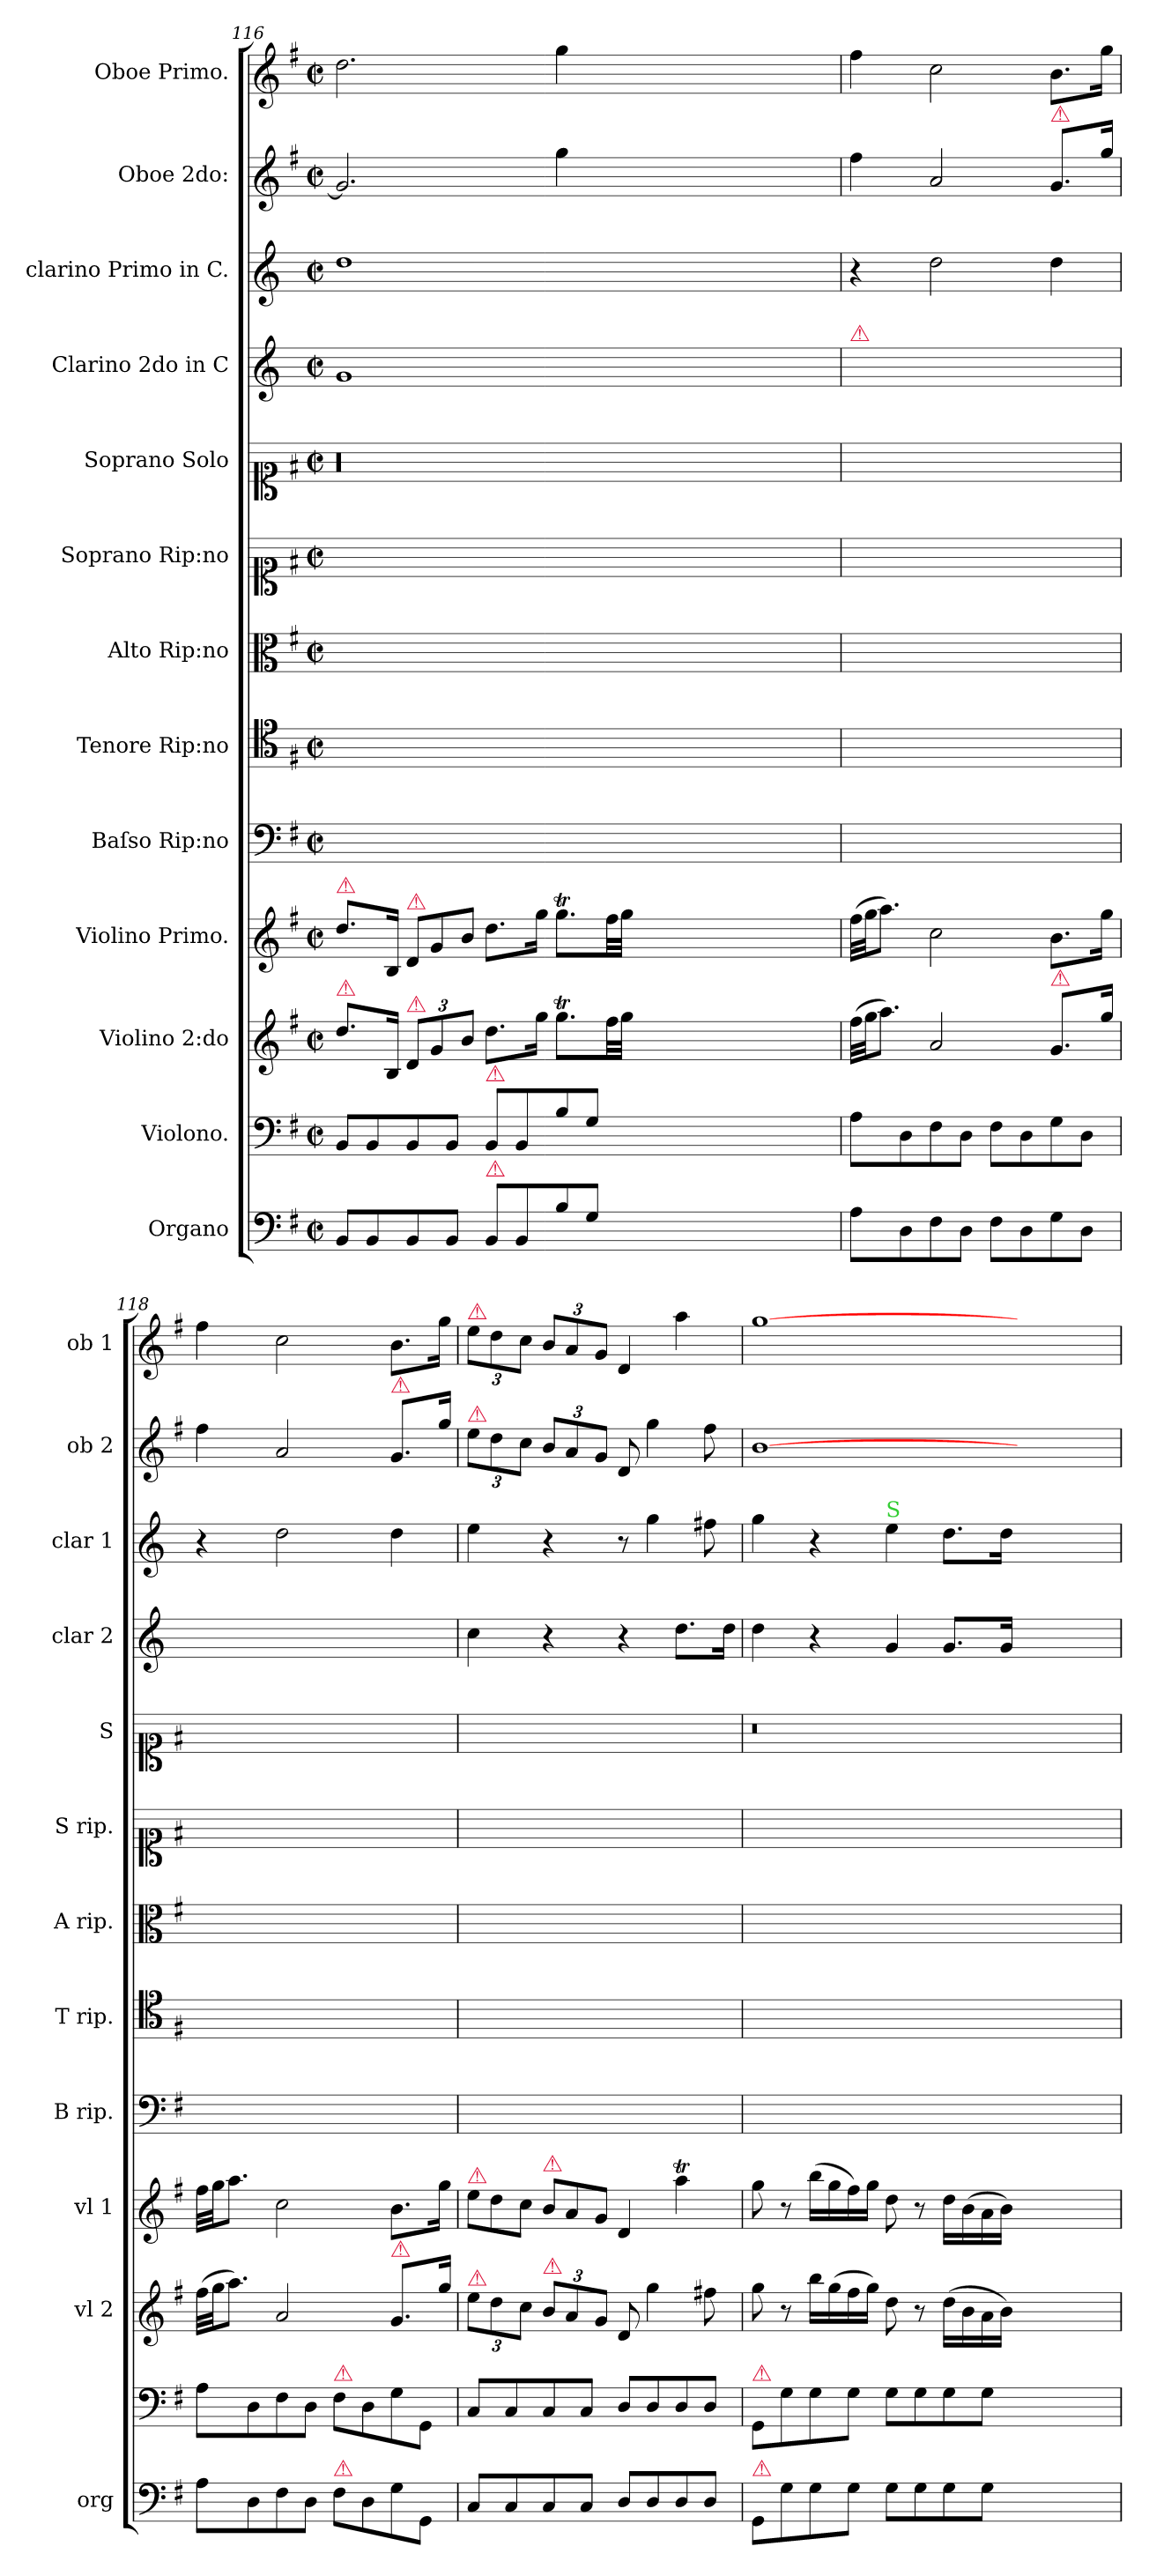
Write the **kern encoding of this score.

**kern	**kern	**kern	**kern	**kern	**kern	**kern	**kern	**kern	**kern	**kern	**kern	**kern
*part13	*part12	*part11	*part10	*part9	*part8	*part7	*part6	*part5	*part4	*part3	*part2	*part1
*staff13	*staff12	*staff11	*staff10	*staff9	*staff8	*staff7	*staff6	*staff5	*staff4	*staff3	*staff2	*staff1
*I"Organo	*I"Violono.	*I"Violino 2:do	*I"Violino Primo.	*I"Baſso Rip:no	*I"Tenore Rip:no	*I"Alto Rip:no	*I"Soprano Rip:no	*I"Soprano Solo	*I"Clarino 2do in C	*I"clarino Primo in C.	*I"Oboe 2do:	*I"Oboe Primo.
*I'org	*	*I'vl 2	*I'vl 1	*I'B rip.	*I'T rip.	*I'A rip.	*I'S rip.	*I'S	*I'clar 2	*I'clar 1	*I'ob 2	*I'ob 1
*clefF4	*clefF4	*clefG2	*clefG2	*clefF4	*clefC4	*clefC3	*clefC1	*clefC1	*clefG2	*clefG2	*clefG2	*clefG2
*k[f#]	*k[f#]	*k[f#]	*k[f#]	*k[f#]	*k[f#]	*k[f#]	*k[f#]	*k[f#]	*k[]	*k[]	*k[f#]	*k[f#]
*G:	*G:	*G:	*G:	*G:	*G:	*G:	*G:	*G:	*	*	*G:	*G:
*M2/2	*M2/2	*M2/2	*M2/2	*M2/2	*M2/2	*M2/2	*M2/2	*M2/2	*M2/2	*M2/2	*M2/2	*M2/2
*met(c|)	*met(c|)	*met(c|)	*met(c|)	*met(c|)	*met(c|)	*met(c|)	*met(c|)	*met(c|)	*met(c|)	*met(c|)	*met(c|)	*met(c|)
=116	=116	=116	=116	=116	=116	=116	=116	=116	=116	=116	=116	=116
!	!	!	!LO:TX:a:color=crimson:t=⚠	!	!	!	!	!	!	!	!	!
!	!	!LO:TX:a:color=crimson:t=⚠	!	!	!	!	!	!	!	!	!	!
8BB/L	8BB/L	8.dd\L	8.dd\L	1ryy	1ryy	1ryy	1ryy	00r	1g/	1dd\	2.g/]	2.dd\
8BB/	8BB/	.	.	.	.	.	.	.	.	.	.	.
.	.	16B/Jk	16B/Jk	.	.	.	.	.	.	.	.	.
*	*	*	*Xtuplet	*	*	*	*	*	*	*	*	*
!	!	!	!LO:TX:a:color=crimson:t=⚠	!	!	!	!	!	!	!	!	!
!	!	!LO:TX:a:color=crimson:t=⚠	!	!	!	!	!	!	!	!	!	!
8BB/	8BB/	12d/L	12d/L	.	.	.	.	.	.	.	.	.
.	.	12g/	12g/	.	.	.	.	.	.	.	.	.
8BB/J	8BB/J	.	.	.	.	.	.	.	.	.	.	.
.	.	12b/J	12b/J	.	.	.	.	.	.	.	.	.
!	!LO:TX:a:color=crimson:t=⚠	!	!	!	!	!	!	!	!	!	!	!
!LO:TX:a:color=crimson:t=⚠	!	!	!	!	!	!	!	!	!	!	!	!
8BB/L	8BB/L	8.dd\L	8.dd\L	.	.	.	.	.	.	.	.	.
8BB/	8BB/	.	.	.	.	.	.	.	.	.	.	.
.	.	16gg\Jk	16gg\Jk	.	.	.	.	.	.	.	.	.
8B\	8B\	8.ggT\L	8.ggT\L	.	.	.	.	.	.	.	4gg\	4gg\
8G\J	8G\J	.	.	.	.	.	.	.	.	.	.	.
.	.	32ff#\LL	32ff#\LL	.	.	.	.	.	.	.	.	.
.	.	32gg\JJJ	32gg\JJJ	.	.	.	.	.	.	.	.	.
0.ryy	0.ryy	0.ryy	0.ryy	0.ryy	0.ryy	0.ryy	0.ryy	.	0.ryy	0.ryy	0.ryy	0.ryy
=117	=117	=117	=117	=117	=117	=117	=117	=117	=117	=117	=117	=117
!	!	!	!	!	!	!	!	!	!LO:TX:a:color=crimson:t=⚠	!	!	!
8A\L	8A\L	(32ff#\LLL	(32ff#\LLL	1ryy	1ryy	1ryy	1ryy	1ryy	1ryy	4r	4ff#\	4ff#\
.	.	32gg\JJ	32gg\JJ	.	.	.	.	.	.	.	.	.
.	.	8.aa\J)	8.aa\J)	.	.	.	.	.	.	.	.	.
8D\	8D\	.	.	.	.	.	.	.	.	.	.	.
8F#\	8F#\	2a/	2cc\	.	.	.	.	.	.	2dd\	2a/	2cc\
8D\J	8D\J	.	.	.	.	.	.	.	.	.	.	.
8F#\L	8F#\L	.	.	.	.	.	.	.	.	.	.	.
8D\	8D\	.	.	.	.	.	.	.	.	.	.	.
!	!	!	!	!	!	!	!	!	!	!	!LO:TX:a:color=crimson:t=⚠	!
!	!	!LO:TX:a:color=crimson:t=⚠	!	!	!	!	!	!	!	!	!	!
8G\	8G\	8.g/L	8.b\L	.	.	.	.	.	.	4dd\	8.g/L	8.b\L
8D\J	8D\J	.	.	.	.	.	.	.	.	.	.	.
.	.	16gg\Jk	16gg\Jk	.	.	.	.	.	.	.	16gg\Jk	16gg\Jk
=118	=118	=118	=118	=118	=118	=118	=118	=118	=118	=118	=118	=118
8A\L	8A\L	(32ff#\LLL	32ff#\LLL	1ryy	1ryy	1ryy	1ryy	1ryy	1ryy	4r	4ff#\	4ff#\
.	.	32gg\JJ	32gg\JJ	.	.	.	.	.	.	.	.	.
.	.	8.aa\J)	8.aa\J	.	.	.	.	.	.	.	.	.
8D\	8D\	.	.	.	.	.	.	.	.	.	.	.
8F#\	8F#\	2a/	2cc\	.	.	.	.	.	.	2dd\	2a/	2cc\
8D\J	8D\J	.	.	.	.	.	.	.	.	.	.	.
!	!LO:TX:a:color=crimson:t=⚠	!	!	!	!	!	!	!	!	!	!	!
!LO:TX:a:color=crimson:t=⚠	!	!	!	!	!	!	!	!	!	!	!	!
8F#\L	8F#\L	.	.	.	.	.	.	.	.	.	.	.
8D\	8D\	.	.	.	.	.	.	.	.	.	.	.
!	!	!	!	!	!	!	!	!	!	!	!LO:TX:a:color=crimson:t=⚠	!
!	!	!LO:TX:a:color=crimson:t=⚠	!	!	!	!	!	!	!	!	!	!
8G\	8G\	8.g/L	8.b\L	.	.	.	.	.	.	4dd\	8.g/L	8.b\L
8GG/J	8GG/J	.	.	.	.	.	.	.	.	.	.	.
.	.	16gg\Jk	16gg\Jk	.	.	.	.	.	.	.	16gg\Jk	16gg\Jk
=119	=119	=119	=119	=119	=119	=119	=119	=119	=119	=119	=119	=119
!	!	!	!	!	!	!	!	!	!	!	!	!LO:TX:a:color=crimson:t=⚠
!	!	!	!	!	!	!	!	!	!	!	!LO:TX:a:color=crimson:t=⚠	!
!	!	!	!LO:TX:a:color=crimson:t=⚠	!	!	!	!	!	!	!	!	!
!	!	!LO:TX:a:color=crimson:t=⚠	!	!	!	!	!	!	!	!	!	!
8C/L	8C/L	12ee\L	12ee\L	1ryy	1ryy	1ryy	1ryy	1ryy	4cc\	4ee\	12ee\L	12ee\L
.	.	12dd\	12dd\	.	.	.	.	.	.	.	12dd\	12dd\
8C/	8C/	.	.	.	.	.	.	.	.	.	.	.
.	.	12cc\J	12cc\J	.	.	.	.	.	.	.	12cc\J	12cc\J
!	!	!	!LO:TX:a:color=crimson:t=⚠	!	!	!	!	!	!	!	!	!
!	!	!LO:TX:a:color=crimson:t=⚠	!	!	!	!	!	!	!	!	!	!
8C/	8C/	12b/L	12b/L	.	.	.	.	.	4r	4r	12b/L	12b/L
.	.	12a/	12a/	.	.	.	.	.	.	.	12a/	12a/
8C/J	8C/J	.	.	.	.	.	.	.	.	.	.	.
.	.	12g/J	12g/J	.	.	.	.	.	.	.	12g/J	12g/J
8D/L	8D/L	8d/	4d/	.	.	.	.	.	4r	8r	8d/	4d/
8D/	8D/	4gg\	.	.	.	.	.	.	.	4gg\	4gg\	.
8D/	8D/	.	4aaT\	.	.	.	.	.	8.dd\L	.	.	4aa\
8D/J	8D/J	8ff#X\	.	.	.	.	.	.	.	8ff#X\	8ff#\	.
.	.	.	.	.	.	.	.	.	16dd\Jk	.	.	.
=120	=120	=120	=120	=120	=120	=120	=120	=120	=120	=120	=120	=120
!	!LO:TX:a:color=crimson:t=⚠	!	!	!	!	!	!	!	!	!	!	!
!LO:TX:a:color=crimson:t=⚠	!	!	!	!	!	!	!	!	!	!	!	!
8GG/L	8GG/L	8gg\	8gg\	1ryy	1ryy	1ryy	1ryy	0r	4dd\	4gg\	[<1b\	[<1gg\
8G\	8G\	8r	8r	.	.	.	.	.	.	.	.	.
8G\	8G\	16bb\LL	(16bb\LL	.	.	.	.	.	4r	4r	.	.
.	.	(16gg\	16gg\	.	.	.	.	.	.	.	.	.
8G\J	8G\J	16ff#\	16ff#\)	.	.	.	.	.	.	.	.	.
.	.	16gg\JJ)	16gg\JJ	.	.	.	.	.	.	.	.	.
!	!	!	!	!	!	!	!	!	!	!LO:TX:a:color=limegreen:t=S	!	!
8G\L	8G\L	8dd\	8dd\	.	.	.	.	.	4g/	4ee\	.	.
8G\	8G\	8r	8r	.	.	.	.	.	.	.	.	.
8G\	8G\	(16dd\LL	16dd\LL	.	.	.	.	.	8.g/L	8.dd\L	.	.
.	.	16b\	(16b\	.	.	.	.	.	.	.	.	.
8G\J	8G\J	16a\	16a\	.	.	.	.	.	.	.	.	.
.	.	16b\JJ)	16b\JJ)	.	.	.	.	.	16g/Jk	16dd\Jk	.	.
1ryy	1ryy	1ryy	1ryy	1ryy	1ryy	1ryy	1ryy	.	1ryy	1ryy	1ryy	1ryy
=	=	=	=	=	=	=	=	=	=	=	=	=
*-	*-	*-	*-	*-	*-	*-	*-	*-	*-	*-	*-	*-
